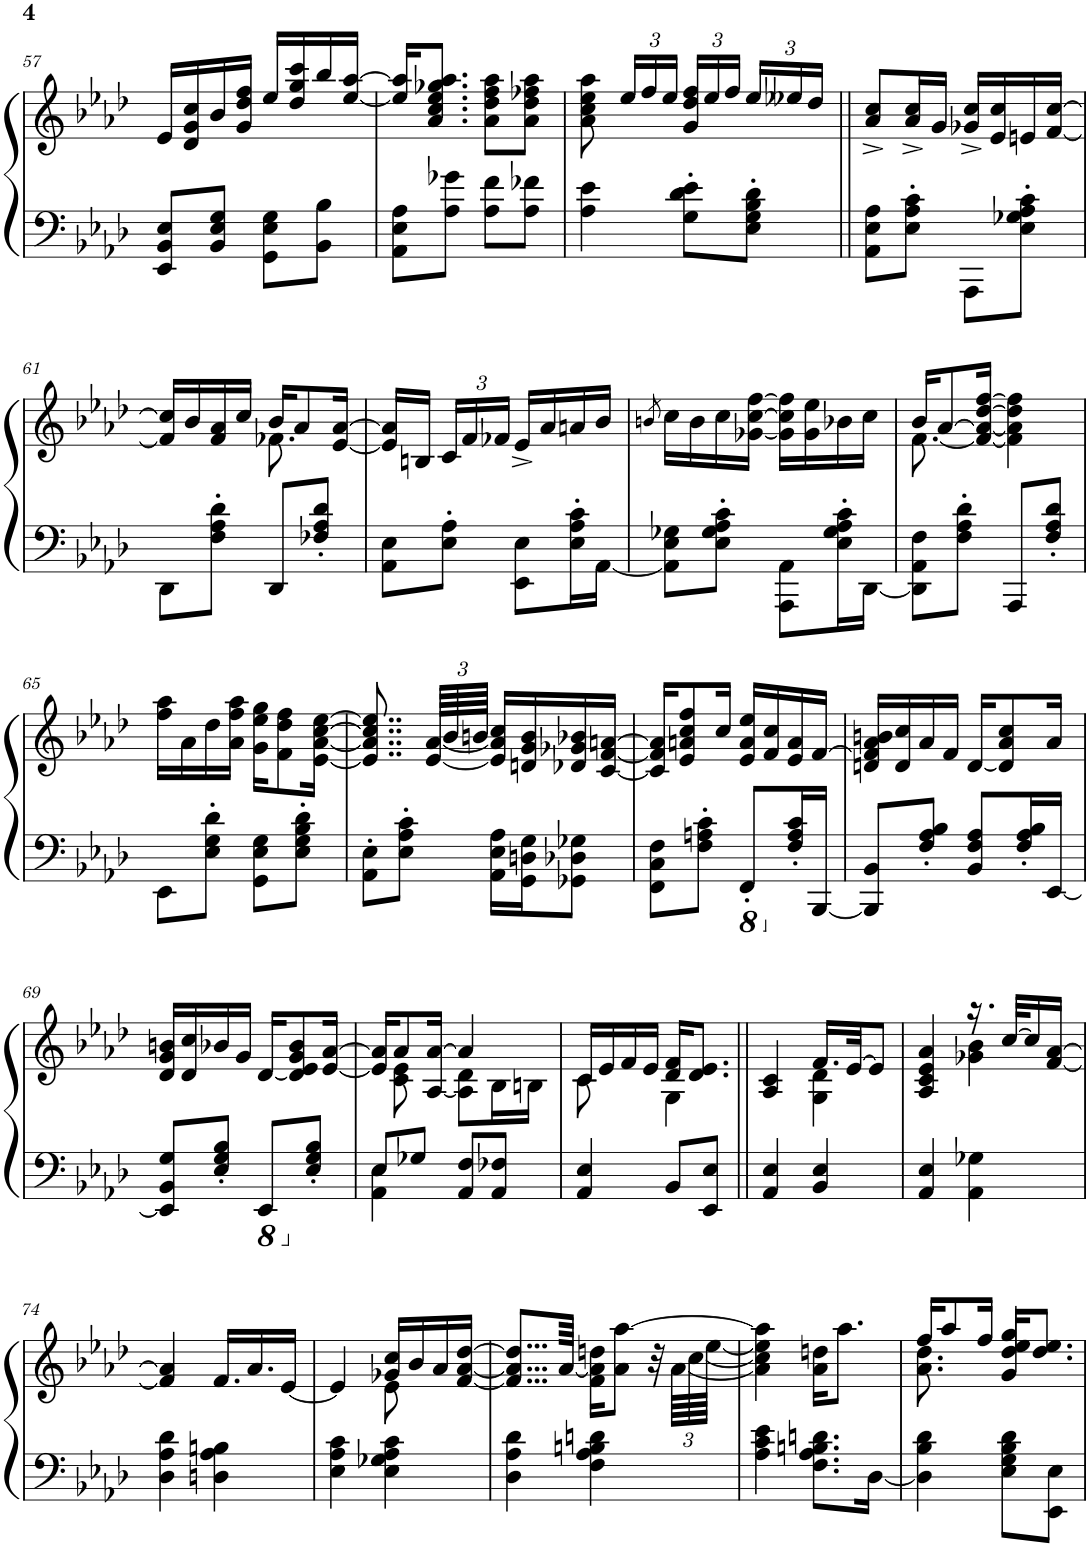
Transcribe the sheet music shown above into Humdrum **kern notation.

**kern	**kern
*part1	*part1
*staff2	*staff1
*I"Piano	*
*I'Pno.	*
!!LO:PB:g=z
*clefF4	*clefG2
*k[b-e-a-d-]	*k[b-e-a-d-]
*M2/4	*M2/4
=57	=57
8EE-/ 8BB-/ 8E-/L	16e-/LL
.	16d-/ 16g/ 16cc/
8BB-/ 8E-/ 8G/J	16b-/
.	16g/ 16dd-/ 16ff/JJ
8GG\ 8E-\ 8G\L	16ee-/LL
.	16dd-/ 16gg/ 16ccc/
8BB-\ 8B-\J	16bb-/
.	[16ee-/ [16aa-/JJ
=58	=58
8AA-\ 8E-\ 8A-\L	16ee-/] 16aa-/]KL
.	8.a-/ 8.cc/ 8.ee-/ 8.gg-X/ 8.aa-/J
8A-\ 8g-X\J	.
8A-\ 8f\L	8a-\ 8dd-\ 8ff\ 8aa-\L
8A-\ 8f-X\J	8a-\ 8dd-\ 8ff-X\ 8aa-\J
=59	=59
4A-\ 4e-\	8a-\ 8cc\ 8ee-\ 8aa-\
*	*Xbrackettup
.	24ee-/LL
.	24ff/
.	24ee-/JJ
8G\' 8d-\' 8e-\'L	24g/ 24dd-/ 24ff/LL
.	24ee-/
.	24ff/JJ
8E-\' 8G\' 8B-\' 8d-\'J	24ee-/LL
.	24ee--X/
.	24dd-/JJ
=60||	=60||
8AA-\ 8E-\ 8A-\L	8a-/^ 8cc/^L
8E-\' 8A-\' 8c\'J	16a-/^ 16cc/^L
.	16g/JJ
8AAA-\L	16g-X/^ 16cc/^LL
.	16e-/ 16cc/
8E-\' 8G-X\' 8A-\' 8c\'J	16en/
.	[16f/ [16cc/JJ
!!LO:LB:g=z
=61	=61
*	*^
8DD-\L	16f/] 16cc/]LL	4ryy
.	16b-/	.
8F\' 8A-\' 8d-\'J	16f/ 16a-/	.
.	16cc/JJ	.
8DD-/L	16b-/KL	8.f-X\
.	8a-/	.
8F-X/' 8A-/' 8d-/'J	.	.
.	[<16e-/ [16a-/Jk	16ryy
*	*v	*v
=62	=62
8AA-\ 8E-\L	16e-/] 16a-/]LL
.	16Bn/JJ
8E-\' 8A-\'J	24c/LL
.	24f/
.	24f-X/JJ
8EE-\ 8E-\L	16e-^/LL
.	16a-/
16E-\' 16A-\' 16c\'L	16an/
[<16AA-\JJ	16b-/JJ
=63	=63
.	8qbn/
8AA-\] 8E-\ 8G-X\L	16cc\LL
.	16b\
8E-\' 8G-\' 8A-\' 8c\'J	16cc\
.	[16g-X\ [16cc\ [16ff\JJ
8AAA-\ 8AA-\L	16g-\] 16cc\] 16ff\]LL
.	16g-\ 16ee-\
16E-\' 16G-\' 16A-\' 16c\'L	16b-X\
[<16DD-\JJ	16cc\JJ
=64	=64
*	*^
8DD-\] 8AA-\ 8F\L	16b-/KL	[8.f\
.	[8a-/	.
8F\' 8A-\' 8d-\'J	.	.
.	16f/_ 16a-/_ [16dd-/ [16ff/Jk	4ryy
8AAA-/L	4f\] 4a-\] 4dd-\] 4ff\]	.
8F/' 8A-/' 8d-/'J	.	.
.	.	16ryy
*	*v	*v
!!LO:LB:g=z
=65	=65
8EE-\L	16ff\ 16aa-\LL
.	16a-\
8E-\' 8G\' 8d-\'J	16dd-\
.	16a-\ 16ff\ 16aa-\JJ
8GG\ 8E-\ 8G\L	16g\ 16ee-\ 16gg\KL
.	8f\ 8dd-\ 8ff\
8E-\' 8G\' 8B-\' 8d-\'J	.
.	[16e-\ [16a-\ [16cc\ [16ee-\Jk
=66	=66
8AA-\' 8E-\'L	8..e-/] 8..a-/] 8..cc/] 8..ee-/]
8E-\' 8A-\' 8c\'J	.
.	[96e-/ [<96a-/LLLL
.	96b-/
.	96bn/JJJJ
16AA-\ 16E-\ 16A-\LL	16e-/] 16a-/] 16cc/LL
16GG\ 16Dn\ 16G\J	16dn/ 16g/ 16b/
8GG-X\ 8D-X\ 8G-X\J	16d-X/ 16g-X/ 16b-X/
.	[16c/ [16f/ [16an/JJ
=67	=67
8FF\ 8C\ 8F\L	16c/] 16f/] 16a/]KL
.	8e-/ 8an/ 8cc/ 8ff/
8F\' 8An\' 8c\'J	.
.	16cc/Jk
*8ba	*
8FFF'/L	16e-/ 16a/ 16ee-/LL
.	16f/ 16cc/
*X8ba	*
16F/' 16A/' 16c/'L	16e-/ 16a/
[16BBB-/JJ	[>16f/JJ
=68	=68
8BBB-/] 8BB-/L	16dn/ 16f/] 16a-/ 16bn/LL
.	16d/ 16cc/
8F/' 8A-/' 8B-/'J	16a-/
.	16f/JJ
8BB-/ 8F/ 8A-/L	[16d/KL
.	8d/] 8a-/ 8cc/
16F/' 16A-/' 16B-/'L	.
[16EE-/JJ	16a-/Jk
!!LO:LB:g=z
=69	=69
8EE-/] 8BB-/ 8G/L	16d-/ 16g/ 16bn/LL
.	16d-/ 16cc/
8E-/' 8G/' 8B-/'J	16b-X/
.	16g/JJ
*8ba	*
8EEE-/L	[16d-/KL
.	8d-/] 8e-/ 8g/ 8b-/
*X8ba	*
8E-/' 8G/' 8B-/'J	.
.	[16e-/ [16a-/Jk
=70	=70
*^	*^
8E-/L	4AA-\ 4E-\	16e-/] 16a-/]KL	16ryy
.	.	8a-/	8c\ 8e-\
8G-X/J	.	.	.
.	.	[<16A-/ [16a-/Jk	16ryy
8AA-/ 8F/L	4ryy	8A-\] 8d-\L	4a-/]
8AA-/ 8F-X/J	.	16B-\L	.
.	.	16Bn\JJ	.
*v	*v	*	*
=71	=71	=71
4AA-/ 4E-/	16c/LL	8c\
.	16e-/	.
.	16f/	8ryy
.	16e-/JJ	.
8BB-/L	16d-/ 16f/KL	4G\
.	8.d-/ 8.e-/J	.
8EE-/ 8E-/J	.	.
=72||	=72||	=72||
4AA-/ 4E-/	4A-/ 4c/	4ryy
4BB-/ 4E-/	16.f/LL	4G\ 4d-\
.	[32e-/JK	.
.	8e-/J]	.
=73	=73	=73
4AA-/ 4E-/	4A-/ 4c/ 4e-/ 4a-/	4ryy
4AA-\ 4G-X\	16.r	4g-X\ 4b-\
.	[32cc/KLL	.
.	16cc/]	.
.	[<16f/ [16a-/JJ	.
*	*v	*v
!!LO:LB:g=z
=74	=74
4D-\ 4A-\ 4d-\	4f/] 4a-/]
4Dn\ 4A-\ 4Bn\	16.f/LL
.	16.a-/
.	[16e-/JJ
=75	=75
*	*^
4E-\ 4A-\ 4c\	4e-/]	4ryy
4E-\ 4G-X\ 4A-\ 4c\	16g-X/ 16cc/LL	8e-\
.	16b-/	.
.	16a-/	8ryy
.	[<16f/ [16a-/ [16dd-/JJ	.
*	*v	*v
=76	=76
4D-\ 4A-\ 4d-\	8...f/] 8...a-/] 8...dd-/]L
.	[<64a-/Jkkk
4F\ 4A-\ 4Bn\ 4dn\	16f\ 16a-\] 16ddn\KL
.	8a-\ [8aa-\J
.	32r
.	[<96a-\LLLL
.	[<96cc\
.	[<96ee-\JJJJ
=77	=77
4A-\ 4c\ 4e-\	4a-\] 4cc\] 4ee-\] 4aa-\]
8.F\ 8.A-\ 8.Bn\ 8.dn\L	16a-\ 16ddn\KL
.	8.aa-\J
[<16D-\Jk	.
=78	=78
*	*^
4D-\] 4B-\ 4d-\	16ff/KL	8.a-\ 8.dd-\
.	8aa-/	.
.	16ff/Jk	16ryy
8E-\ 8G\ 8B-\ 8d-\L	16dd-/ 16ee-/KL	4g/ 4gg/
.	8.dd-/ 8.ee-/J	.
8EE-\ 8E-\J	.	.
*	*v	*v
=	=
*-	*-
